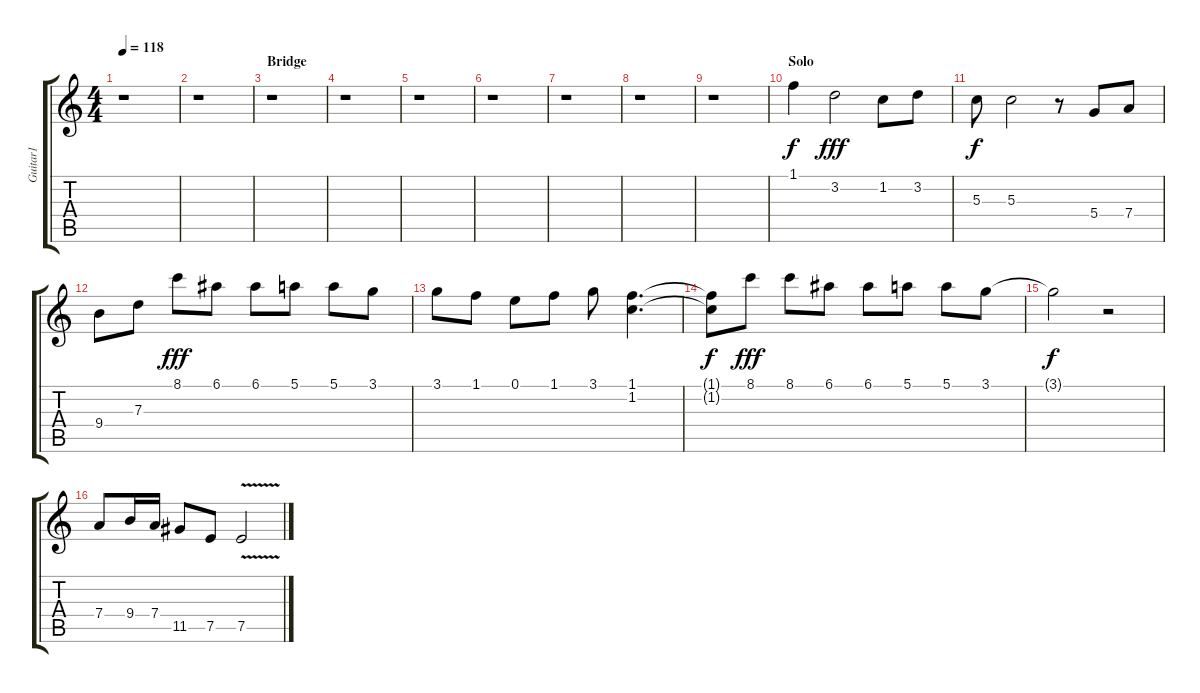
\track ("Guitar1" "Guitar1") {instrument distortionguitar}
\staff {score tabs}
\tuning (E4 B3 G3 D3 A2 E2) {hide}
\ts (4 4)
\tempo 118
\clef g2
\ks c
r.1{dy fff} |
r.1 |
\section ("" "Bridge")
r.1 |
r.1 |
r.1 |
r.1 |
r.1 |
r.1 |
r.1 |
\section ("" "Solo")
1.1.4{dy f} 3.2.2{dy fff} 1.2.8 3.2.8 |
5.3.8{dy f} 5.3.2 r.8 5.4.8 7.4.8 |
9.4.8 7.3.8 8.1.8{dy fff} 6.1.8 6.1.8 5.1.8 5.1.8 3.1.8 |
3.1.8 1.1.8 0.1.8 1.1.8 3.1.8 (1.1 1.2).4{d} |
(1.1{t} 1.2{t}).8{dy f} 8.1.8{dy fff} 8.1.8 6.1.8 6.1.8 5.1.8 5.1.8 3.1.8 |
3.1{t}.2{dy f} r.2 |
7.4.8 9.4.16 7.4.16 11.5.8 7.5.8 7.5{v}.2
